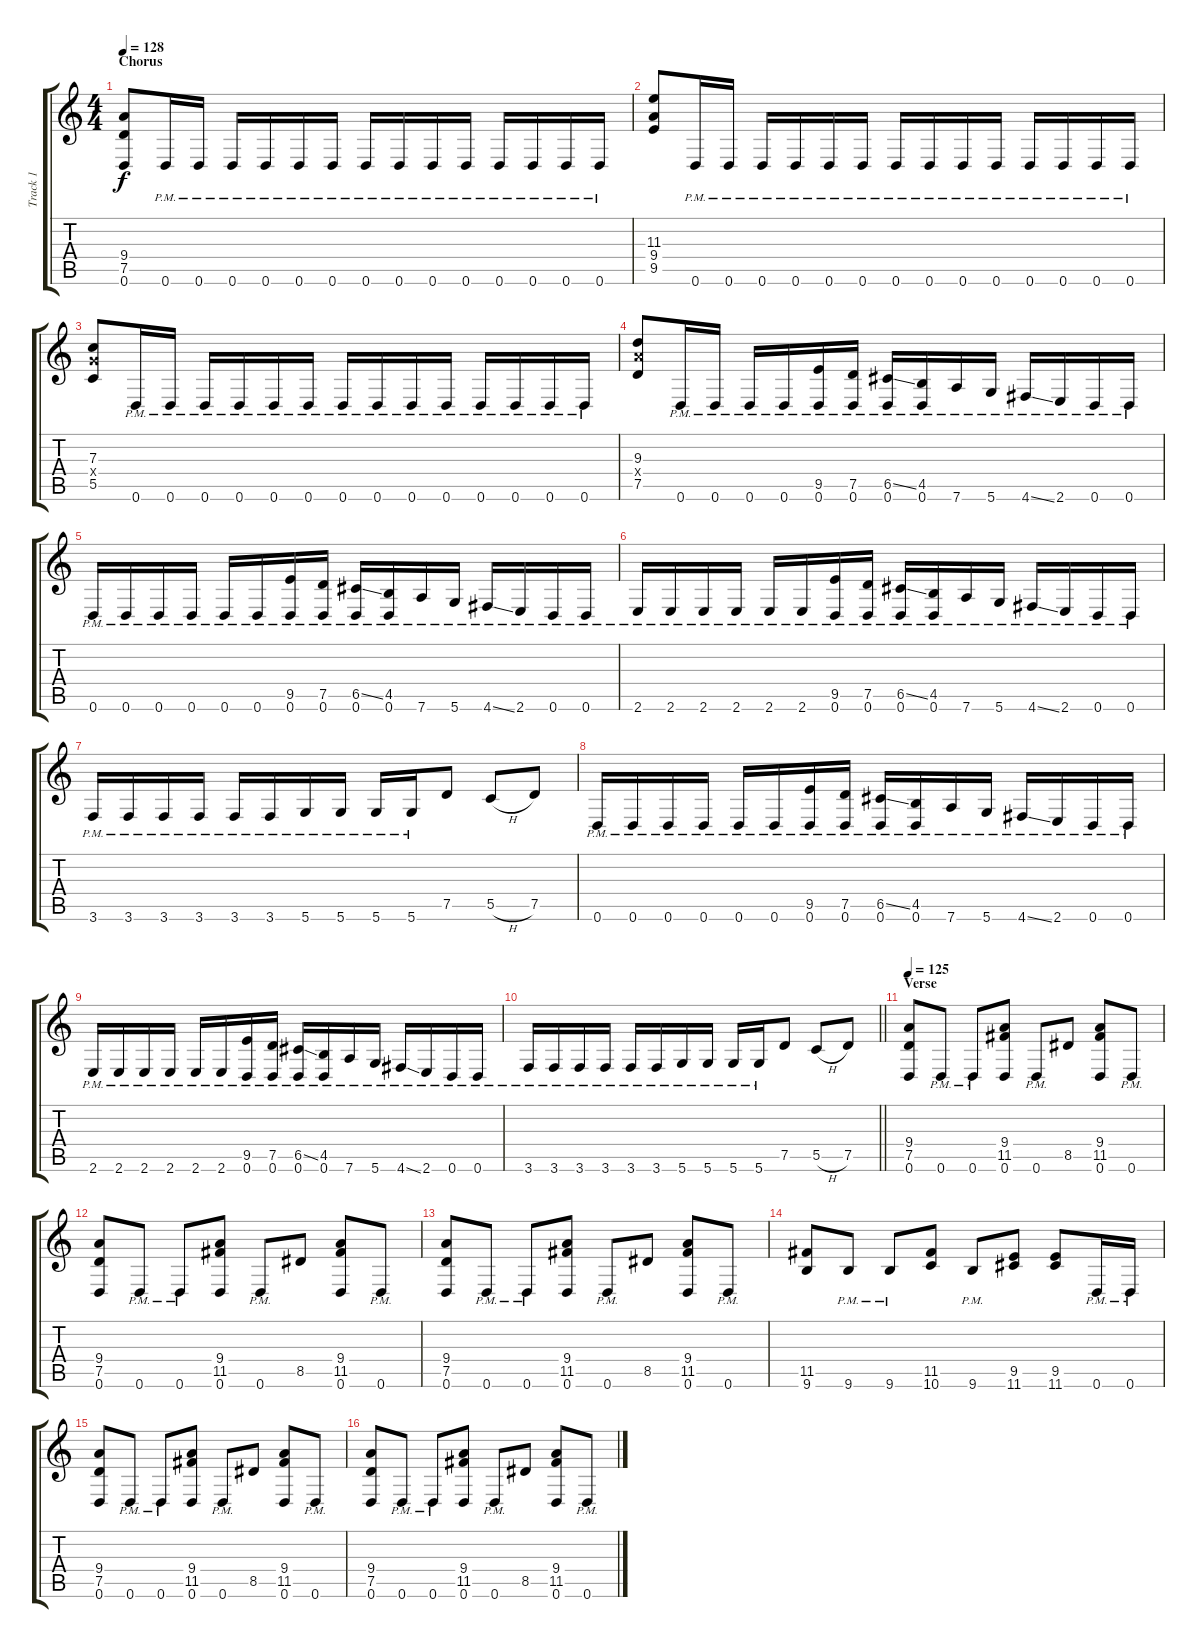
\track ("Track 1" "Track 1") {instrument distortionguitar}
\staff {score tabs}
\tuning (D4 A3 F3 C3 G2 D2) {hide}
\ts (4 4)
\section ("" "Chorus")
\tempo 128
\clef g2
\ks c
(9.4 7.5 0.6).8{dy f} 0.6{pm}.16 0.6{pm}.16 0.6{pm}.16 0.6{pm}.16 0.6{pm}.16 0.6{pm}.16 0.6{pm}.16 0.6{pm}.16 0.6{pm}.16 0.6{pm}.16 0.6{pm}.16 0.6{pm}.16 0.6{pm}.16 0.6{pm}.16 |
(11.3 9.4 9.5).8 0.6{pm}.16 0.6{pm}.16 0.6{pm}.16 0.6{pm}.16 0.6{pm}.16 0.6{pm}.16 0.6{pm}.16 0.6{pm}.16 0.6{pm}.16 0.6{pm}.16 0.6{pm}.16 0.6{pm}.16 0.6{pm}.16 0.6{pm}.16 |
(7.3 7.4{x} 5.5).8 0.6{pm}.16 0.6{pm}.16 0.6{pm}.16 0.6{pm}.16 0.6{pm}.16 0.6{pm}.16 0.6{pm}.16 0.6{pm}.16 0.6{pm}.16 0.6{pm}.16 0.6{pm}.16 0.6{pm}.16 0.6{pm}.16 0.6{pm}.16 |
(9.3 9.4{x} 7.5).8 0.6{pm}.16 0.6{pm}.16 0.6{pm}.16 0.6{pm}.16 (9.5 0.6{pm}).16 (7.5 0.6{pm}).16 (6.5{ss} 0.6{pm}).16 (4.5 0.6{pm}).16 7.6{pm}.16 5.6{pm}.16 4.6{ss pm}.16 2.6{pm}.16 0.6{pm}.16 0.6{pm}.16 |
0.6{pm}.16 0.6{pm}.16 0.6{pm}.16 0.6{pm}.16 0.6{pm}.16 0.6{pm}.16 (9.5 0.6{pm}).16 (7.5 0.6{pm}).16 (6.5{ss} 0.6{pm}).16 (4.5 0.6{pm}).16 7.6{pm}.16 5.6{pm}.16 4.6{ss pm}.16 2.6{pm}.16 0.6{pm}.16 0.6{pm}.16 |
2.6{pm}.16 2.6{pm}.16 2.6{pm}.16 2.6{pm}.16 2.6{pm}.16 2.6{pm}.16 (9.5 0.6{pm}).16 (7.5 0.6{pm}).16 (6.5{ss} 0.6{pm}).16 (4.5 0.6{pm}).16 7.6{pm}.16 5.6{pm}.16 4.6{ss pm}.16 2.6{pm}.16 0.6{pm}.16 0.6{pm}.16 |
3.6{pm}.16 3.6{pm}.16 3.6{pm}.16 3.6{pm}.16 3.6{pm}.16 3.6{pm}.16 5.6{pm}.16 5.6{pm}.16 5.6{pm}.16 5.6{pm}.16 7.5.8 5.5{h}.8 7.5.8 |
0.6{pm}.16 0.6{pm}.16 0.6{pm}.16 0.6{pm}.16 0.6{pm}.16 0.6{pm}.16 (9.5 0.6{pm}).16 (7.5 0.6{pm}).16 (6.5{ss} 0.6{pm}).16 (4.5 0.6{pm}).16 7.6{pm}.16 5.6{pm}.16 4.6{ss pm}.16 2.6{pm}.16 0.6{pm}.16 0.6{pm}.16 |
2.6{pm}.16 2.6{pm}.16 2.6{pm}.16 2.6{pm}.16 2.6{pm}.16 2.6{pm}.16 (9.5 0.6{pm}).16 (7.5 0.6{pm}).16 (6.5{ss} 0.6{pm}).16 (4.5 0.6{pm}).16 7.6{pm}.16 5.6{pm}.16 4.6{ss pm}.16 2.6{pm}.16 0.6{pm}.16 0.6{pm}.16 |
\barLineRight lightlight
3.6{pm}.16 3.6{pm}.16 3.6{pm}.16 3.6{pm}.16 3.6{pm}.16 3.6{pm}.16 5.6{pm}.16 5.6{pm}.16 5.6{pm}.16 5.6{pm}.16 7.5.8 5.5{h}.8 7.5.8 |
\section ("" "Verse")
\tempo 125
(9.4 7.5 0.6).8 0.6{pm}.8 0.6{pm}.8 (9.4 11.5 0.6).8 0.6{pm}.8 8.5.8 (9.4 11.5 0.6).8 0.6{pm}.8 |
(9.4 7.5 0.6).8 0.6{pm}.8 0.6{pm}.8 (9.4 11.5 0.6).8 0.6{pm}.8 8.5.8 (9.4 11.5 0.6).8 0.6{pm}.8 |
(9.4 7.5 0.6).8 0.6{pm}.8 0.6{pm}.8 (9.4 11.5 0.6).8 0.6{pm}.8 8.5.8 (9.4 11.5 0.6).8 0.6{pm}.8 |
(11.5 9.6).8 9.6{pm}.8 9.6{pm}.8 (11.5 10.6).8 9.6{pm}.8 (9.5 11.6).8 (9.5 11.6).8 0.6{pm}.16 0.6{pm}.16 |
(9.4 7.5 0.6).8 0.6{pm}.8 0.6{pm}.8 (9.4 11.5 0.6).8 0.6{pm}.8 8.5.8 (9.4 11.5 0.6).8 0.6{pm}.8 |
(9.4 7.5 0.6).8 0.6{pm}.8 0.6{pm}.8 (9.4 11.5 0.6).8 0.6{pm}.8 8.5.8 (9.4 11.5 0.6).8 0.6{pm}.8
